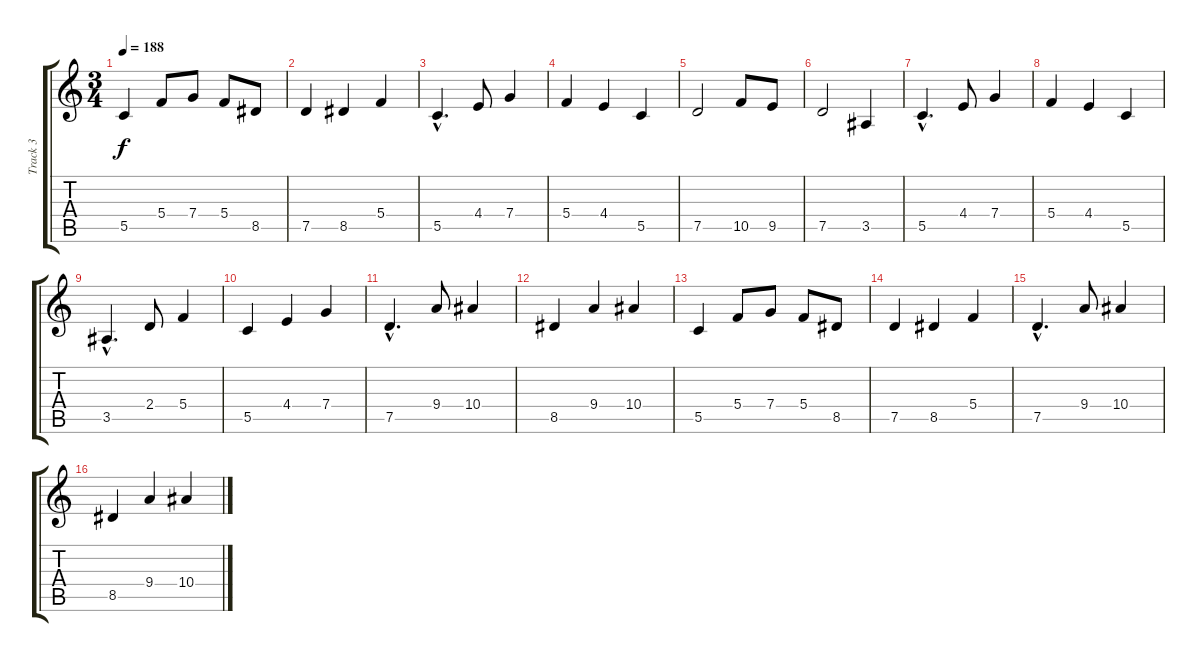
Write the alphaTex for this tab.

\track ("Track 3" "Track 3") {instrument distortionguitar}
\staff {score tabs}
\tuning (D4 A3 F3 C3 G2 D2) {hide}
\ts (3 4)
\tempo 188
\clef g2
\ks c
5.5.4{dy f} 5.4.8 7.4.8 5.4.8 8.5.8 |
7.5.4 8.5.4 5.4.4 |
5.5{hac}.4{d} 4.4.8 7.4.4 |
5.4.4 4.4.4 5.5.4 |
7.5.2 10.5.8 9.5.8 |
7.5.2 3.5.4 |
5.5{hac}.4{d} 4.4.8 7.4.4 |
5.4.4 4.4.4 5.5.4 |
3.5{hac}.4{d} 2.4.8 5.4.4 |
5.5.4 4.4.4 7.4.4 |
7.5{hac}.4{d balance 0} 9.4.8 10.4.4 |
8.5.4 9.4.4 10.4.4 |
5.5.4 5.4.8 7.4.8 5.4.8 8.5.8 |
7.5.4 8.5.4 5.4.4 |
7.5{hac}.4{d} 9.4.8 10.4.4 |
8.5.4 9.4.4 10.4.4
